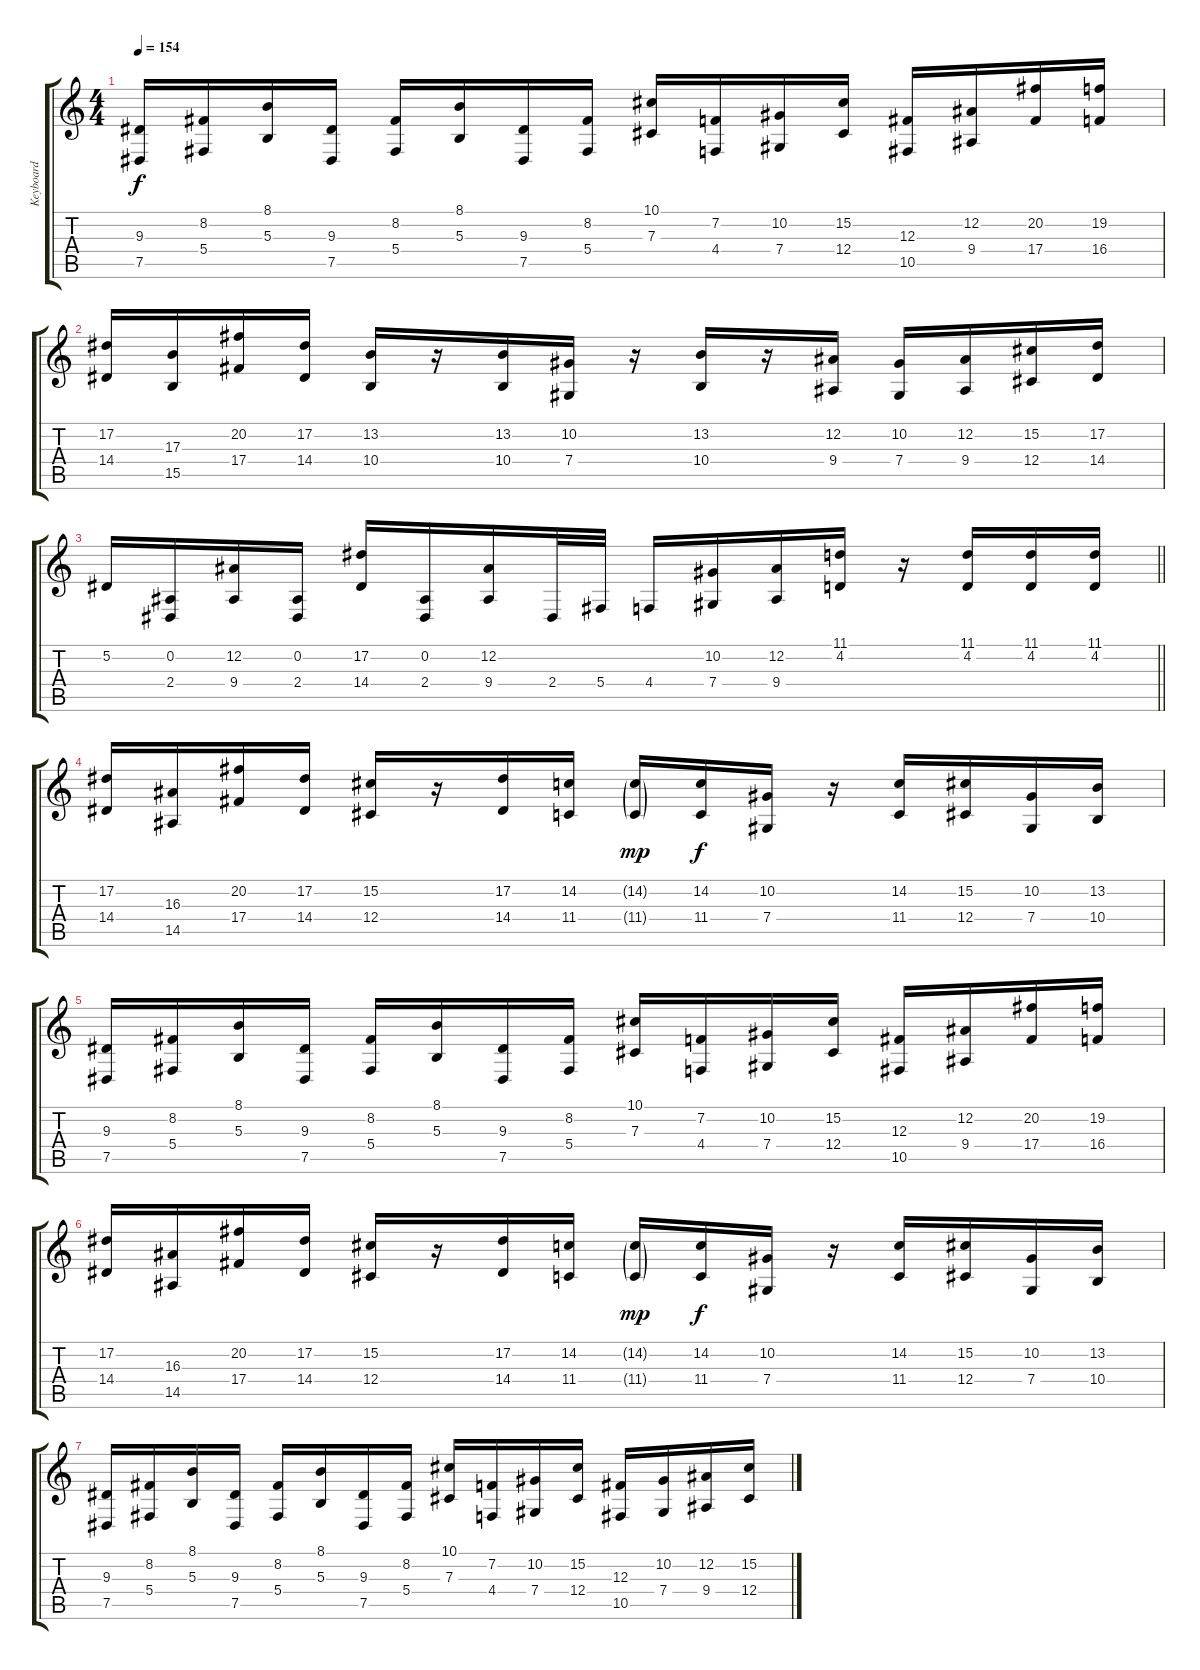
\track ("Keyboard" "Keyboard") {instrument lead2sawtooth}
\staff {score tabs}
\tuning (Eb4 Bb3 Gb3 Db3 Ab2 Db2) {hide}
\ts (4 4)
\tempo 154
\clef g2
\ks c
(9.3 7.5).16{dy f} (8.2 5.4).16 (8.1 5.3).16 (9.3 7.5).16 (8.2 5.4).16 (8.1 5.3).16 (9.3 7.5).16 (8.2 5.4).16 (10.1 7.3).16 (7.2 4.4).16 (10.2 7.4).16 (15.2 12.4).16 (12.3 10.5).16 (12.2 9.4).16 (20.2 17.4).16 (19.2 16.4).16 |
(17.2 14.4).16{volume 12} (17.3 15.5).16 (20.2 17.4).16 (17.2 14.4).16 (13.2 10.4).16 r.16 (13.2 10.4).16 (10.2 7.4).16 r.16 (13.2 10.4).16 r.16 (12.2 9.4).16 (10.2 7.4).16 (12.2 9.4).16 (15.2 12.4).16 (17.2 14.4).16 |
\barLineRight lightlight
5.2.16 (0.2 2.4).16 (12.2 9.4).16 (0.2 2.4).16 (17.2 14.4).16 (0.2 2.4).16 (12.2 9.4).16 2.4.32 5.4.32 4.4.16 (10.2 7.4).16 (12.2 9.4).16 (11.1 4.2).16 r.16 (11.1 4.2).16 (11.1 4.2).16 (11.1 4.2).16 |
(17.2 14.4).16{volume 12} (16.3 14.5).16 (20.2 17.4).16 (17.2 14.4).16 (15.2 12.4).16 r.16 (17.2 14.4).16 (14.2 11.4).16 (14.2{g} 11.4{g}).16{dy mp} (14.2 11.4).16{dy f} (10.2 7.4).16 r.16 (14.2 11.4).16 (15.2 12.4).16 (10.2 7.4).16 (13.2 10.4).16 |
(9.3 7.5).16 (8.2 5.4).16 (8.1 5.3).16 (9.3 7.5).16 (8.2 5.4).16 (8.1 5.3).16 (9.3 7.5).16 (8.2 5.4).16 (10.1 7.3).16 (7.2 4.4).16 (10.2 7.4).16 (15.2 12.4).16 (12.3 10.5).16 (12.2 9.4).16 (20.2 17.4).16 (19.2 16.4).16 |
(17.2 14.4).16{volume 12} (16.3 14.5).16 (20.2 17.4).16 (17.2 14.4).16 (15.2 12.4).16 r.16 (17.2 14.4).16 (14.2 11.4).16 (14.2{g} 11.4{g}).16{dy mp} (14.2 11.4).16{dy f} (10.2 7.4).16 r.16 (14.2 11.4).16 (15.2 12.4).16 (10.2 7.4).16 (13.2 10.4).16 |
(9.3 7.5).16 (8.2 5.4).16 (8.1 5.3).16 (9.3 7.5).16 (8.2 5.4).16 (8.1 5.3).16 (9.3 7.5).16 (8.2 5.4).16 (10.1 7.3).16 (7.2 4.4).16 (10.2 7.4).16 (15.2 12.4).16 (12.3 10.5).16 (10.2 7.4).16 (12.2 9.4).16 (15.2 12.4).16
